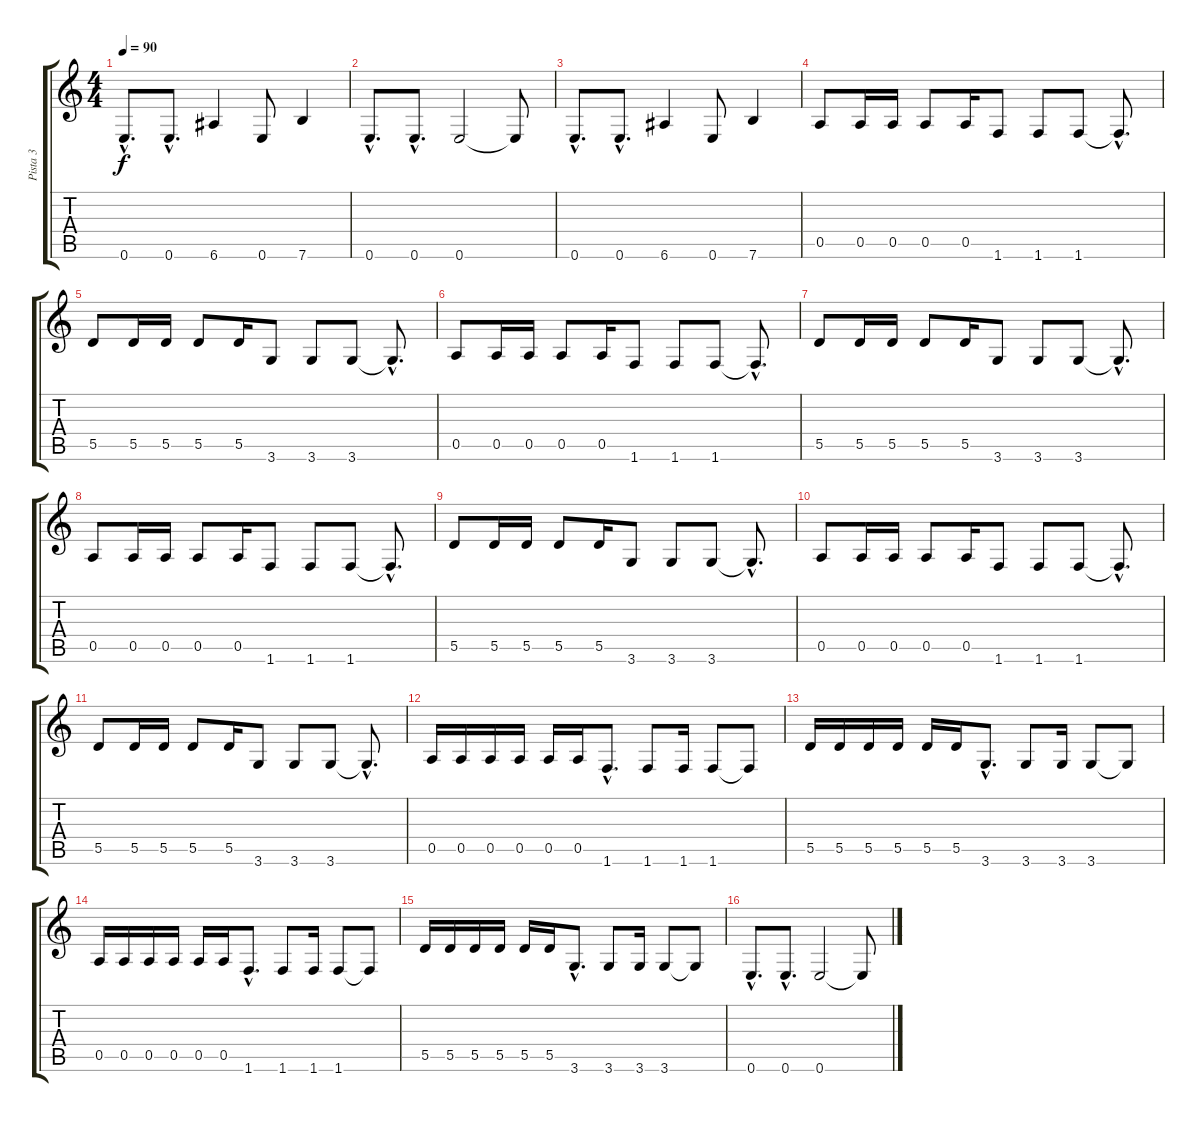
\track ("Pista 3" "Pista 3") {instrument electricbassfinger}
\staff {score tabs}
\tuning (E4 B3 G3 D3 A2 E2) {hide}
\ts (4 4)
\tempo 90
\clef g2
\ks c
0.6{hac}.8{d dy f} 0.6{hac}.8{d} 6.6.4 0.6.8 7.6.4 |
0.6{hac}.8{d} 0.6{hac}.8{d} 0.6.2 0.6{t}.8 |
0.6{hac}.8{d} 0.6{hac}.8{d} 6.6.4 0.6.8 7.6.4 |
0.5.8 0.5.16 0.5.16 0.5.8 0.5.16 1.6.8 1.6.8 1.6.8 1.6{hac t}.8{d} |
5.5.8 5.5.16 5.5.16 5.5.8 5.5.16 3.6.8 3.6.8 3.6.8 3.6{hac t}.8{d} |
0.5.8 0.5.16 0.5.16 0.5.8 0.5.16 1.6.8 1.6.8 1.6.8 1.6{hac t}.8{d} |
5.5.8 5.5.16 5.5.16 5.5.8 5.5.16 3.6.8 3.6.8 3.6.8 3.6{hac t}.8{d} |
0.5.8 0.5.16 0.5.16 0.5.8 0.5.16 1.6.8 1.6.8 1.6.8 1.6{hac t}.8{d} |
5.5.8 5.5.16 5.5.16 5.5.8 5.5.16 3.6.8 3.6.8 3.6.8 3.6{hac t}.8{d} |
0.5.8 0.5.16 0.5.16 0.5.8 0.5.16 1.6.8 1.6.8 1.6.8 1.6{hac t}.8{d} |
5.5.8 5.5.16 5.5.16 5.5.8 5.5.16 3.6.8 3.6.8 3.6.8 3.6{hac t}.8{d} |
0.5.16 0.5.16 0.5.16 0.5.16 0.5.16 0.5.16 1.6{hac}.8{d} 1.6.8 1.6.16 1.6.8 1.6{t}.8 |
5.5.16 5.5.16 5.5.16 5.5.16 5.5.16 5.5.16 3.6{hac}.8{d} 3.6.8 3.6.16 3.6.8 3.6{t}.8 |
0.5.16 0.5.16 0.5.16 0.5.16 0.5.16 0.5.16 1.6{hac}.8{d} 1.6.8 1.6.16 1.6.8 1.6{t}.8 |
5.5.16 5.5.16 5.5.16 5.5.16 5.5.16 5.5.16 3.6{hac}.8{d} 3.6.8 3.6.16 3.6.8 3.6{t}.8 |
0.6{hac}.8{d} 0.6{hac}.8{d} 0.6.2 0.6{t}.8
